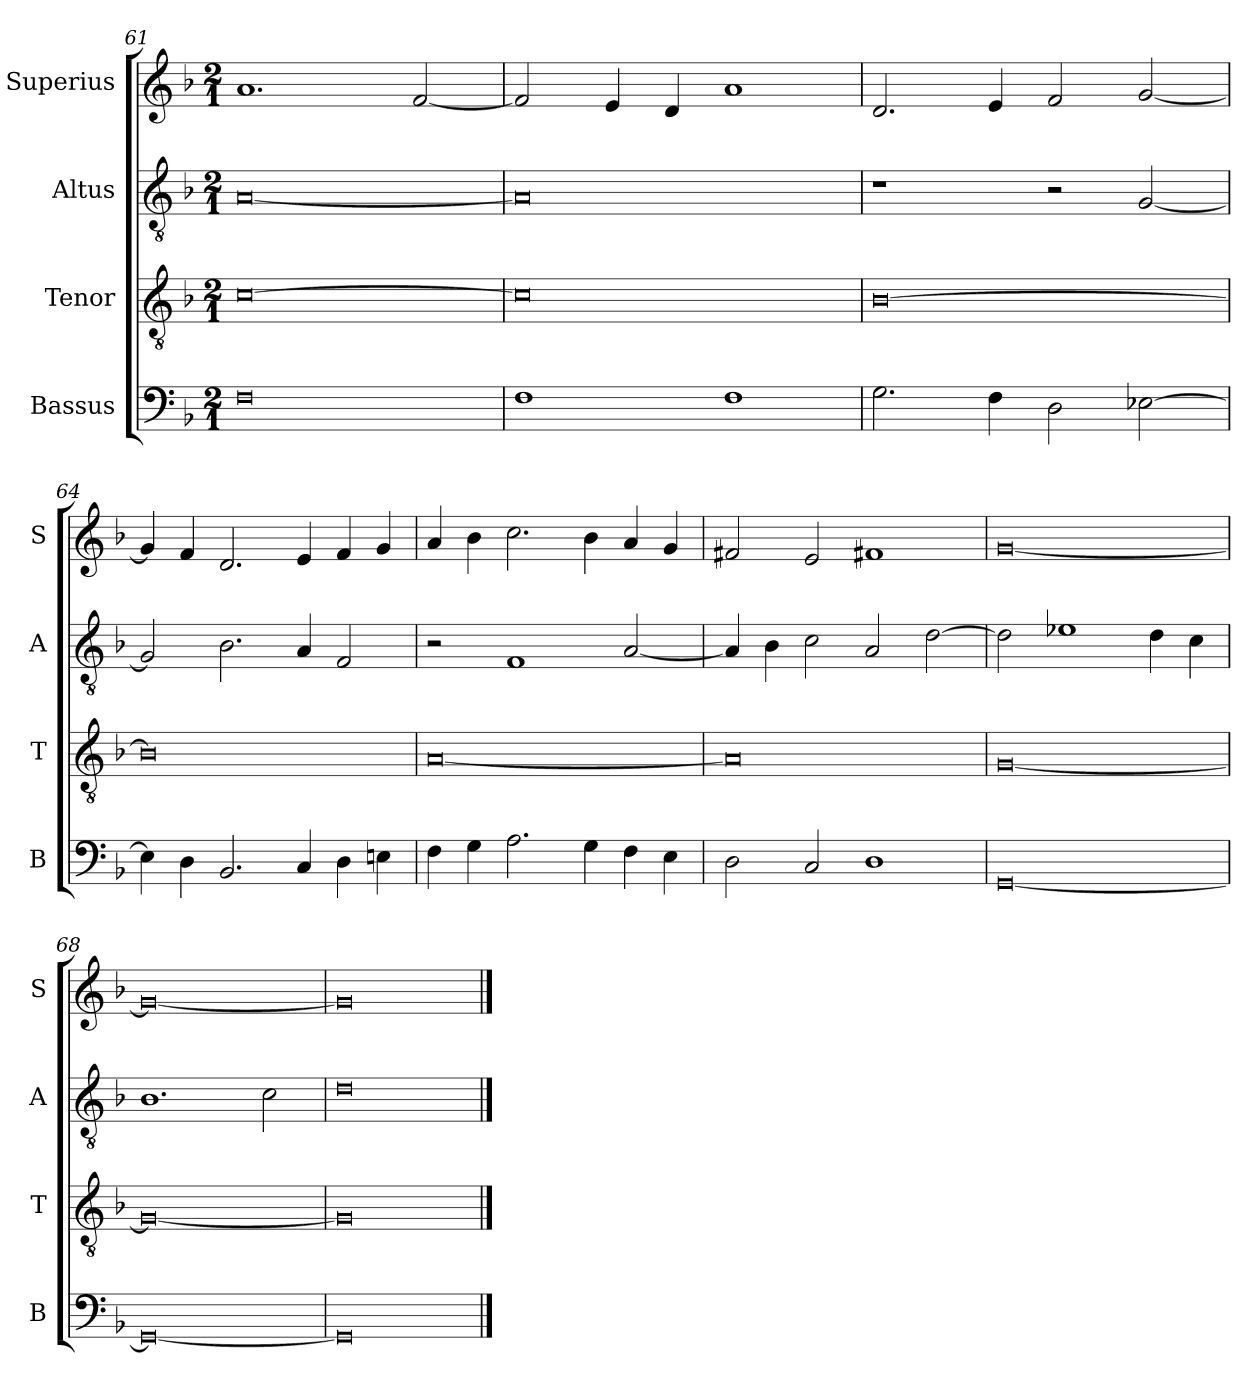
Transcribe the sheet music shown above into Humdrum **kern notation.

**kern	**kern	**kern	**kern
*part4	*part3	*part2	*part1
*staff4	*staff3	*staff2	*staff1
*I"Bassus	*I"Tenor	*I"Altus	*I"Superius
*I'B	*I'T	*I'A	*I'S
*clefF4	*clefGv2	*clefGv2	*clefG2
*k[b-]	*k[b-]	*k[b-]	*k[b-]
*M2/1	*M2/1	*M2/1	*M2/1
=61	=61	=61	=61
0F	[0c	[0A	1.a
.	.	.	[2f/
=62	=62	=62	=62
1F	0c]	0A]	2f/]
.	.	.	4e/
.	.	.	4d/
1F	.	.	1a
=63	=63	=63	=63
2.G\	[0B-	1r	2.d/
4F\	.	.	4e/
2D\	.	2r	2f/
[2E-X\	.	[2G/	[2g/
=64	=64	=64	=64
4E-\]	0B-]	2G/]	4g/]
4D\	.	.	4f/
2.BB-/	.	2.B-\	2.d/
4C/	.	4A/	4e/
4D\	.	2F/	4f/
4En\	.	.	4g/
=65	=65	=65	=65
4F\	[0A	2r	4a/
4G\	.	.	4b-\
2.A\	.	1F	2.cc\
4G\	.	.	4b-\
4F\	.	[2A/	4a/
4E\	.	.	4g/
=66	=66	=66	=66
2D\	0A]	4A/]	2f#X/
.	.	4B-\	.
2C/	.	2c\	2e/
1D	.	2A/	1f#X
.	.	[2d\	.
=67	=67	=67	=67
[0GG	[0G	2d\]	[0g
.	.	1e-X	.
.	.	4d\	.
.	.	4c\	.
=68	=68	=68	=68
0GG_	0G_	1.B-	0g_
.	.	2c\	.
=69	=69	=69	=69
0GG]	0G]	0d	0g]
==	==	==	==
*-	*-	*-	*-
